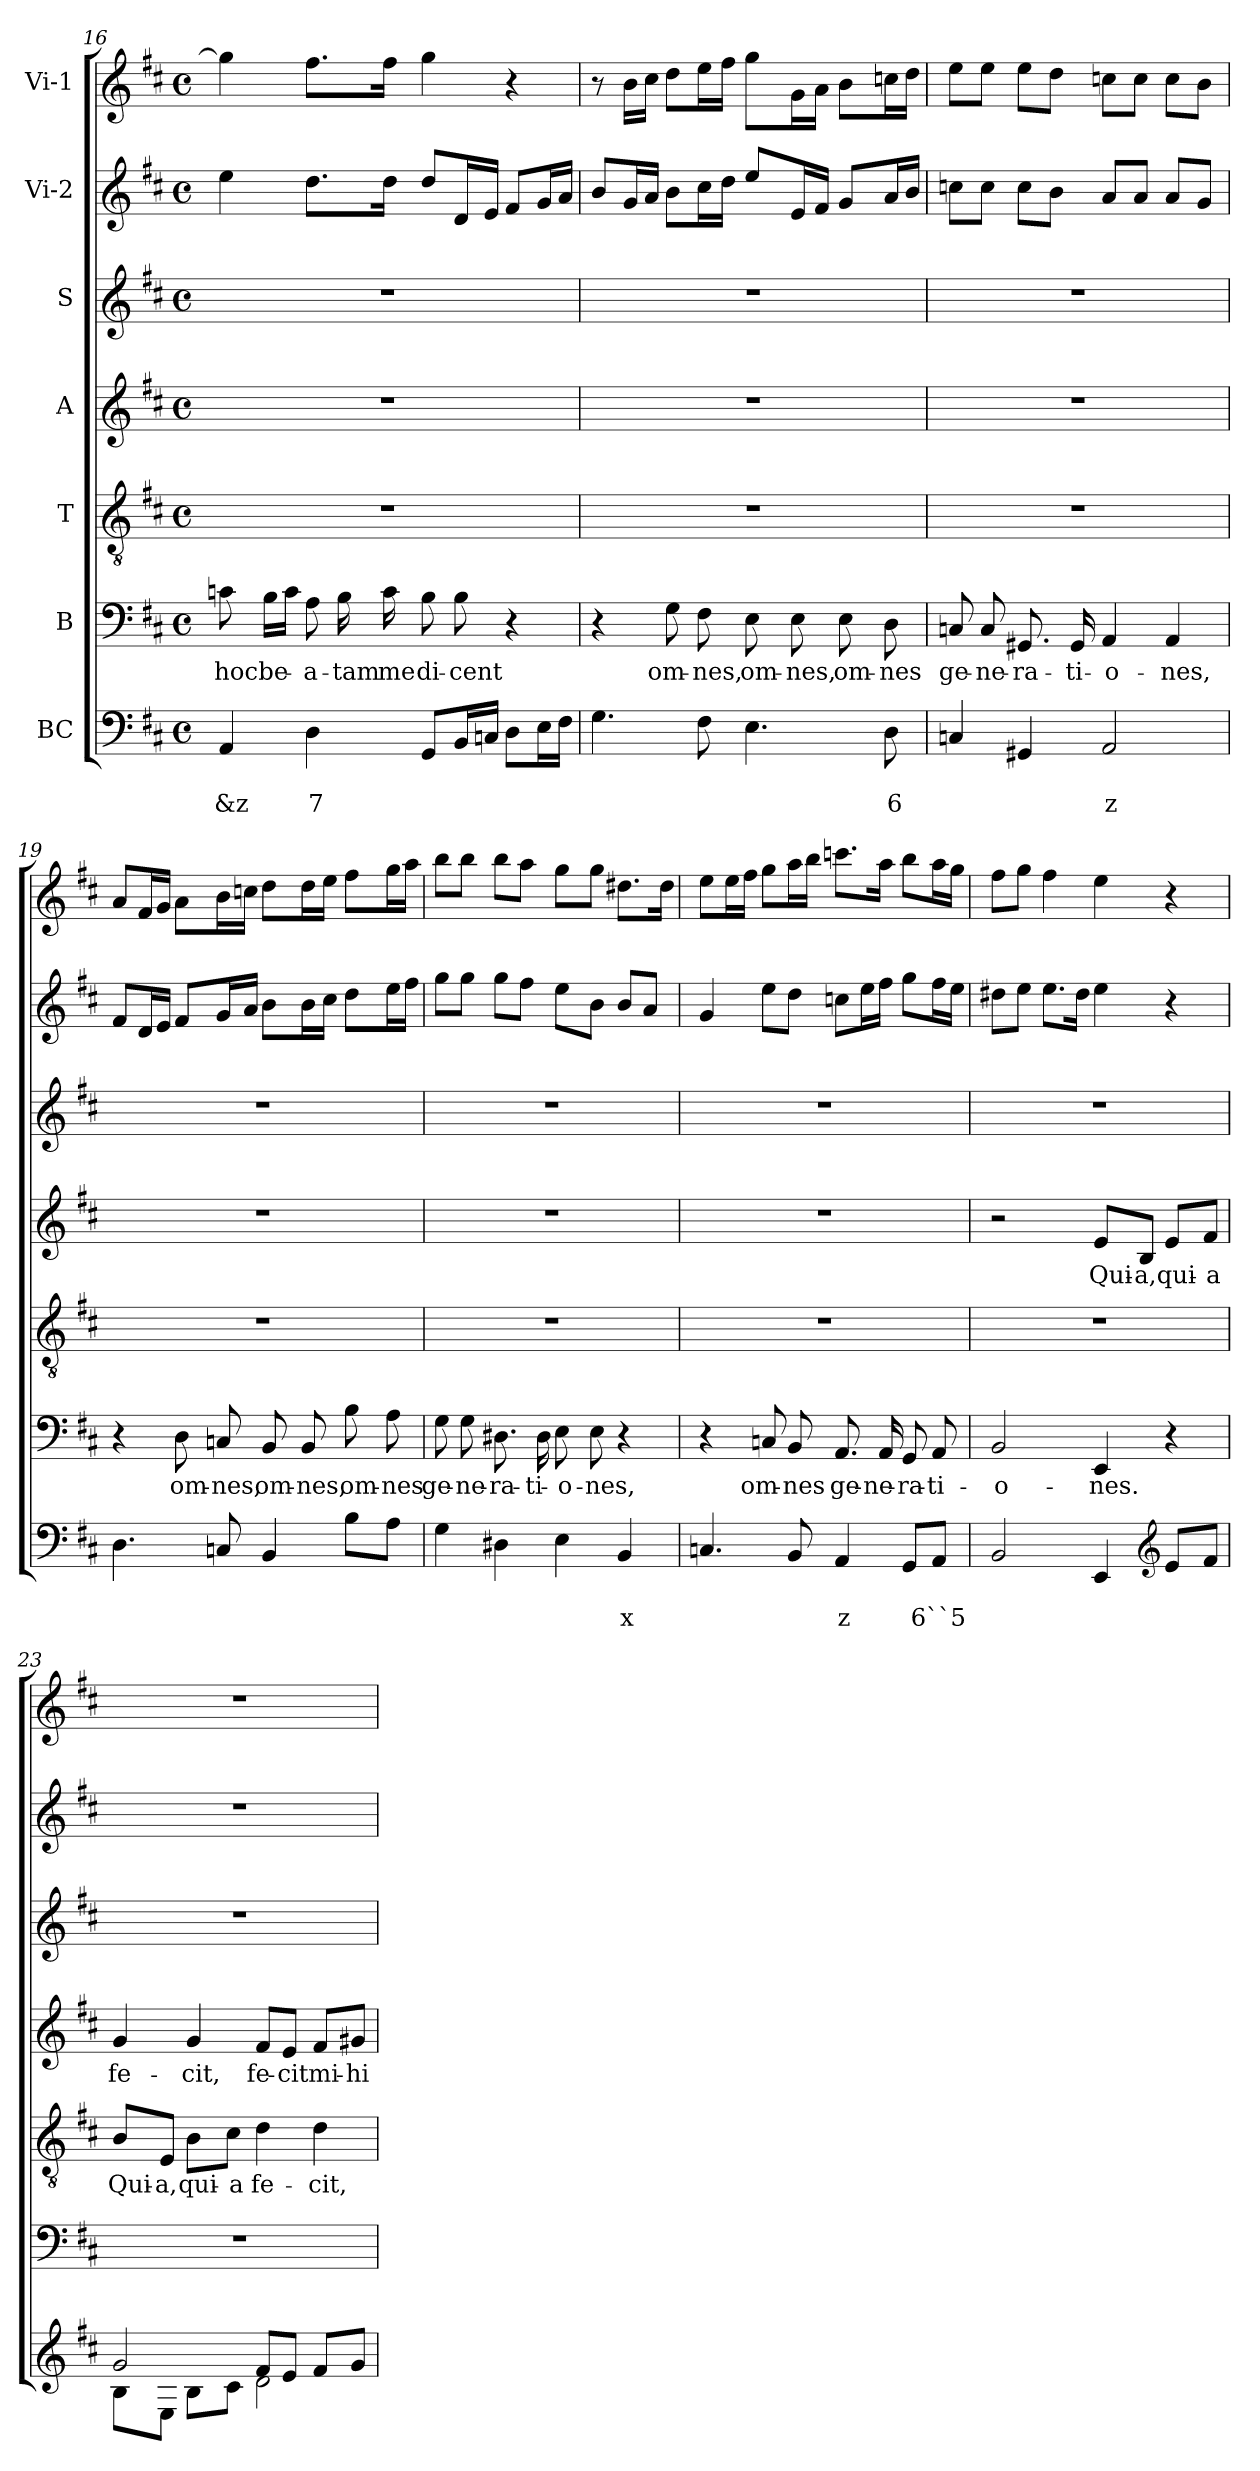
**kern	**text	**text	**kern	**text	**kern	**text	**kern	**text	**kern	**kern	**kern
*part7	*part7	*part7	*part6	*part6	*part5	*part5	*part4	*part4	*part3	*part2	*part1
*staff7	*staff7	*staff7	*staff6	*staff6	*staff5	*staff5	*staff4	*staff4	*staff3	*staff2	*staff1
*I"BC	*	*	*I"B	*	*I"T	*	*I"A	*	*I"S	*I"Vi-2	*I"Vi-1
*clefF4	*	*	*clefF4	*	*clefGv2	*	*clefG2	*	*clefG2	*clefG2	*clefG2
*k[f#c#]	*	*	*k[f#c#]	*	*k[f#c#]	*	*k[f#c#]	*	*k[f#c#]	*k[f#c#]	*k[f#c#]
*D:	*	*	*D:	*	*D:	*	*D:	*	*D:	*D:	*D:
*M4/4	*	*	*M4/4	*	*M4/4	*	*M4/4	*	*M4/4	*M4/4	*M4/4
*met(c)	*	*	*met(c)	*	*met(c)	*	*met(c)	*	*met(c)	*met(c)	*met(c)
=16	=16	=16	=16	=16	=16	=16	=16	=16	=16	=16	=16
!	!	!LO:LY:b	!	!LO:LY:b	!	!	!	!	!	!	!
4AA/	.	&z	8cn\	hoc	1r	.	1r	.	1r	4ee\	4gg\]
!	!	!	!	!LO:LY:b	!	!	!	!	!	!	!
.	.	.	16B\LL	be-	.	.	.	.	.	.	.
.	.	.	16c\JJ	.	.	.	.	.	.	.	.
!	!	!LO:LY:b	!	!LO:LY:b	!	!	!	!	!	!	!
4D\	.	7	8A\	-a-	.	.	.	.	.	8.dd\L	8.ff#\L
!	!	!	!	!LO:LY:b	!	!	!	!	!	!	!
.	.	.	16B\	-tam	.	.	.	.	.	.	.
!	!	!	!	!LO:LY:b	!	!	!	!	!	!	!
.	.	.	16c\	me	.	.	.	.	.	16dd\Jk	16ff#\Jk
!	!	!	!	!LO:LY:b	!	!	!	!	!	!	!
8GG/L	.	.	8B\	di-	.	.	.	.	.	8dd/L	4gg\
!	!	!	!	!LO:LY:b	!	!	!	!	!	!	!
16BB/L	.	.	8B\	-cent	.	.	.	.	.	16d/L	.
16Cn/JJ	.	.	.	.	.	.	.	.	.	16e/JJ	.
8D\L	.	.	4r	.	.	.	.	.	.	8f#/L	4r
16E\L	.	.	.	.	.	.	.	.	.	16g/L	.
16F#\JJ	.	.	.	.	.	.	.	.	.	16a/JJ	.
=17	=17	=17	=17	=17	=17	=17	=17	=17	=17	=17	=17
4.G\	.	.	4r	.	1r	.	1r	.	1r	8b/L	8r
.	.	.	.	.	.	.	.	.	.	16g/L	16b\LL
.	.	.	.	.	.	.	.	.	.	16a/JJ	16cc#\JJ
!	!	!	!	!LO:LY:b	!	!	!	!	!	!	!
.	.	.	8G\	om-	.	.	.	.	.	8b\L	8dd\L
!	!	!	!	!LO:LY:b	!	!	!	!	!	!	!
8F#\	.	.	8F#\	-nes,	.	.	.	.	.	16cc#\L	16ee\L
.	.	.	.	.	.	.	.	.	.	16dd\JJ	16ff#\JJ
!	!	!	!	!LO:LY:b	!	!	!	!	!	!	!
4.E\	.	.	8E\	om-	.	.	.	.	.	8ee/L	8gg\L
!	!	!	!	!LO:LY:b	!	!	!	!	!	!	!
.	.	.	8E\	-nes,	.	.	.	.	.	16e/L	16g\L
.	.	.	.	.	.	.	.	.	.	16f#/JJ	16a\JJ
!	!	!	!	!LO:LY:b	!	!	!	!	!	!	!
.	.	.	8E\	om-	.	.	.	.	.	8g/L	8b\L
!	!	!LO:LY:b	!	!LO:LY:b	!	!	!	!	!	!	!
8D\	.	6	8D\	-nes	.	.	.	.	.	16a/L	16ccn\L
.	.	.	.	.	.	.	.	.	.	16b/JJ	16dd\JJ
!!LO:PB:g=z
=18	=18	=18	=18	=18	=18	=18	=18	=18	=18	=18	=18
!	!	!	!	!LO:LY:b	!	!	!	!	!	!	!
4Cn/	.	.	8Cn/	ge-	1r	.	1r	.	1r	8ccn\L	8ee\L
!	!	!	!	!LO:LY:b	!	!	!	!	!	!	!
.	.	.	8C/	-ne-	.	.	.	.	.	8cc\J	8ee\J
!	!	!	!	!LO:LY:b	!	!	!	!	!	!	!
4GG#X/	.	.	8.GG#X/	-ra-	.	.	.	.	.	8cc\L	8ee\L
.	.	.	.	.	.	.	.	.	.	8b\J	8dd\J
!	!	!	!	!LO:LY:b	!	!	!	!	!	!	!
.	.	.	16GG#/	-ti-	.	.	.	.	.	.	.
!	!	!LO:LY:b	!	!LO:LY:b	!	!	!	!	!	!	!
2AA/	.	z	4AA/	-o-	.	.	.	.	.	8a/L	8ccn\L
.	.	.	.	.	.	.	.	.	.	8a/J	8cc\J
!	!	!	!	!LO:LY:b	!	!	!	!	!	!	!
.	.	.	4AA/	-nes,	.	.	.	.	.	8a/L	8cc\L
.	.	.	.	.	.	.	.	.	.	8g/J	8b\J
=19	=19	=19	=19	=19	=19	=19	=19	=19	=19	=19	=19
4.D\	.	.	4r	.	1r	.	1r	.	1r	8f#/L	8a/L
.	.	.	.	.	.	.	.	.	.	16d/L	16f#/L
.	.	.	.	.	.	.	.	.	.	16e/JJ	16g/JJ
!	!	!	!	!LO:LY:b	!	!	!	!	!	!	!
.	.	.	8D\	om-	.	.	.	.	.	8f#/L	8a\L
!	!	!	!	!LO:LY:b	!	!	!	!	!	!	!
8Cn/	.	.	8Cn/	-nes,	.	.	.	.	.	16g/L	16b\L
.	.	.	.	.	.	.	.	.	.	16a/JJ	16ccn\JJ
!	!	!	!	!LO:LY:b	!	!	!	!	!	!	!
4BB/	.	.	8BB/	om-	.	.	.	.	.	8b\L	8dd\L
!	!	!	!	!LO:LY:b	!	!	!	!	!	!	!
.	.	.	8BB/	-nes,	.	.	.	.	.	16b\L	16dd\L
.	.	.	.	.	.	.	.	.	.	16cc#\JJ	16ee\JJ
!	!	!	!	!LO:LY:b	!	!	!	!	!	!	!
8B\L	.	.	8B\	om-	.	.	.	.	.	8dd\L	8ff#\L
!	!	!	!	!LO:LY:b	!	!	!	!	!	!	!
8A\J	.	.	8A\	-nes	.	.	.	.	.	16ee\L	16gg\L
.	.	.	.	.	.	.	.	.	.	16ff#\JJ	16aa\JJ
=20	=20	=20	=20	=20	=20	=20	=20	=20	=20	=20	=20
!	!	!	!	!LO:LY:b	!	!	!	!	!	!	!
4G\	.	.	8G\	ge-	1r	.	1r	.	1r	8gg\L	8bb\L
!	!	!	!	!LO:LY:b	!	!	!	!	!	!	!
.	.	.	8G\	-ne-	.	.	.	.	.	8gg\J	8bb\J
!	!	!	!	!LO:LY:b	!	!	!	!	!	!	!
4D#X\	.	.	8.D#X\	-ra-	.	.	.	.	.	8gg\L	8bb\L
.	.	.	.	.	.	.	.	.	.	8ff#\J	8aa\J
!	!	!	!	!LO:LY:b	!	!	!	!	!	!	!
.	.	.	16D#\	-ti-	.	.	.	.	.	.	.
!	!	!	!	!LO:LY:b	!	!	!	!	!	!	!
4E\	.	.	8E\	-o-	.	.	.	.	.	8ee\L	8gg\L
!	!	!	!	!LO:LY:b	!	!	!	!	!	!	!
.	.	.	8E\	-nes,	.	.	.	.	.	8b\J	8gg\J
!	!	!LO:LY:b	!	!	!	!	!	!	!	!	!
4BB/	.	x	4r	.	.	.	.	.	.	8b/L	8.dd#X\L
.	.	.	.	.	.	.	.	.	.	8a/J	.
.	.	.	.	.	.	.	.	.	.	.	16dd#\Jk
=21	=21	=21	=21	=21	=21	=21	=21	=21	=21	=21	=21
4.Cn/	.	.	4r	.	1r	.	1r	.	1r	4g/	8ee\L
.	.	.	.	.	.	.	.	.	.	.	16ee\L
.	.	.	.	.	.	.	.	.	.	.	16ff#\JJ
!	!	!	!	!LO:LY:b	!	!	!	!	!	!	!
.	.	.	8Cn/	om-	.	.	.	.	.	8ee\L	8gg\L
!	!	!	!	!LO:LY:b	!	!	!	!	!	!	!
8BB/	.	.	8BB/	-nes	.	.	.	.	.	8dd\J	16aa\L
.	.	.	.	.	.	.	.	.	.	.	16bb\JJ
!	!	!LO:LY:b	!	!LO:LY:b	!	!	!	!	!	!	!
4AA/	.	z	8.AA/	ge-	.	.	.	.	.	8ccn\L	8.cccn\L
.	.	.	.	.	.	.	.	.	.	16ee\L	.
!	!	!	!	!LO:LY:b	!	!	!	!	!	!	!
.	.	.	16AA/	-ne-	.	.	.	.	.	16ff#\JJ	16aa\Jk
!	!	!	!	!LO:LY:b	!	!	!	!	!	!	!
8GG/L	.	.	8GG/	-ra-	.	.	.	.	.	8gg\L	8bb\L
!	!	!LO:LY:b	!	!LO:LY:b	!	!	!	!	!	!	!
8AA/J	.	6``5	8AA/	-ti-	.	.	.	.	.	16ff#\L	16aa\L
.	.	.	.	.	.	.	.	.	.	16ee\JJ	16gg\JJ
!!LO:LB:g=z
=22	=22	=22	=22	=22	=22	=22	=22	=22	=22	=22	=22
!	!	!	!	!LO:LY:b	!	!	!	!	!	!	!
2BB/	.	.	2BB/	-o-	1r	.	2r	.	1r	8dd#X\L	8ff#\L
.	.	.	.	.	.	.	.	.	.	8ee\J	8gg\J
.	.	.	.	.	.	.	.	.	.	8.ee\L	4ff#\
.	.	.	.	.	.	.	.	.	.	16dd#\Jk	.
!	!	!	!	!LO:LY:b	!	!	!	!LO:LY:b	!	!	!
4EE/	.	.	4EE/	-nes.	.	.	8e/L	Qui-	.	4ee\	4ee\
!	!	!	!	!	!	!	!	!LO:LY:b	!	!	!
.	.	.	.	.	.	.	8B/J	-a,	.	.	.
*clefG2	*	*	*	*	*	*	*	*	*	*	*
!	!	!	!	!	!	!	!	!LO:LY:b	!	!	!
8e/L	.	.	4r	.	.	.	8e/L	qui-	.	4r	4r
!	!	!	!	!	!	!	!	!LO:LY:b	!	!	!
8f#/J	.	.	.	.	.	.	8f#/J	-a	.	.	.
=23	=23	=23	=23	=23	=23	=23	=23	=23	=23	=23	=23
*^	*	*	*	*	*	*	*	*	*	*	*
!	!	!	!	!	!	!	!LO:LY:b	!	!LO:LY:b	!	!	!
2g/	8B\L	.	.	1r	.	8B/L	Qui-	4g/	fe-	1r	1r	1r
!	!	!	!	!	!	!	!LO:LY:b	!	!	!	!	!
.	8E\J	.	.	.	.	8E/J	-a,	.	.	.	.	.
!	!	!	!	!	!	!	!LO:LY:b	!	!LO:LY:b	!	!	!
.	8B\L	.	.	.	.	8B\L	qui-	4g/	-cit,	.	.	.
!	!	!	!	!	!	!	!LO:LY:b	!	!	!	!	!
.	8c#\J	.	.	.	.	8c#\J	-a	.	.	.	.	.
!	!	!	!	!	!	!	!LO:LY:b	!	!LO:LY:b	!	!	!
8f#/L	2d\	.	.	.	.	4d\	fe-	8f#/L	fe-	.	.	.
!	!	!	!	!	!	!	!	!	!LO:LY:b	!	!	!
8e/J	.	.	.	.	.	.	.	8e/J	-cit	.	.	.
!	!	!	!	!	!	!	!LO:LY:b	!	!LO:LY:b	!	!	!
8f#/L	.	.	.	.	.	4d\	-cit,	8f#/L	mi-	.	.	.
!	!	!	!	!	!	!	!	!	!LO:LY:b	!	!	!
8g/J	.	.	.	.	.	.	.	8g#X/J	-hi	.	.	.
*v	*v	*	*	*	*	*	*	*	*	*	*	*
=	=	=	=	=	=	=	=	=	=	=	=
*-	*-	*-	*-	*-	*-	*-	*-	*-	*-	*-	*-
